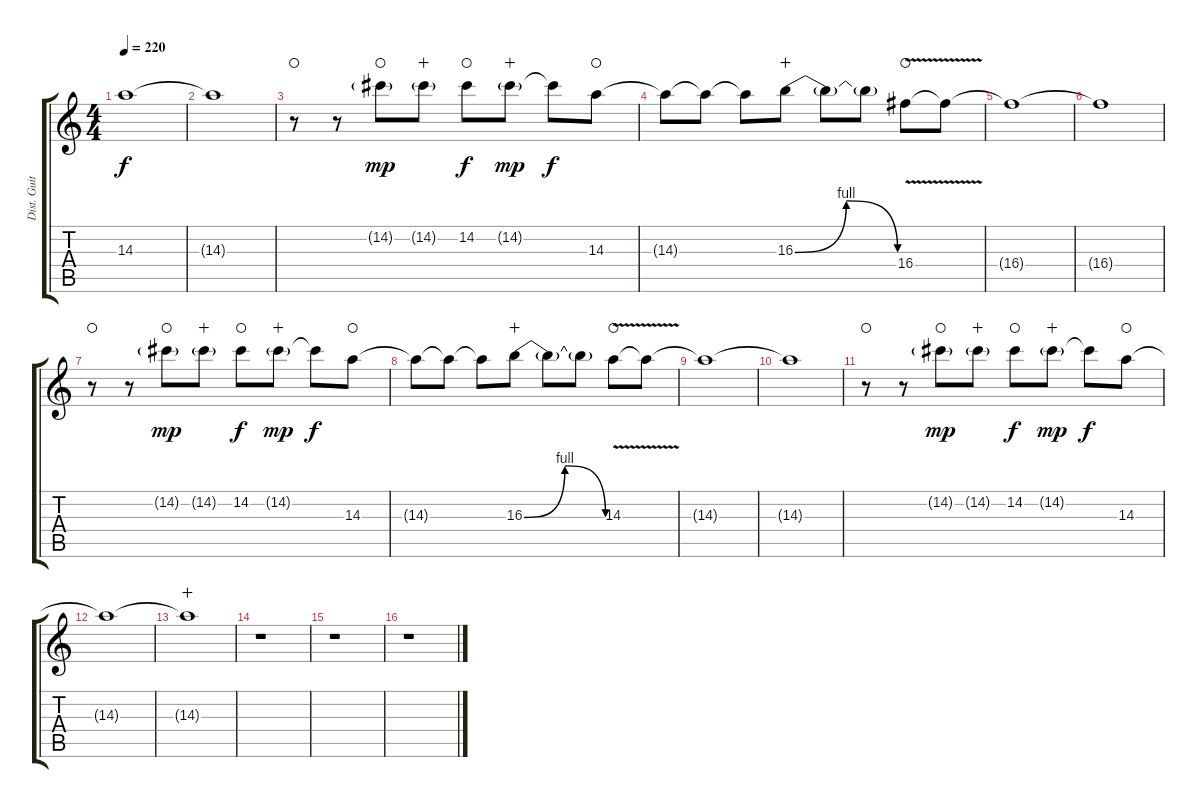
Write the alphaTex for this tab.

\track ("Dist. Guitar 1" "Dist. Guit") {instrument overdrivenguitar}
\staff {score tabs}
\tuning (E4 B3 G3 D3 A2 E2) {hide}
\ts (4 4)
\tempo 220
\clef g2
\ks c
14.3{t}.1{dy f} |
14.3{t}.1 |
r.8{waho} r.8 14.2{g}.8{dy mp waho} 14.2{g}.8{wahc} 14.2.8{dy f waho} 14.2{g}.8{dy mp wahc} 14.2{t}.8{dy f} 14.3.8{waho} |
14.3{t}.8 14.3{t}.8 14.3{t}.8 16.3{be (bendrelease 0 0 30 4 30 4 60 0)}.8{wahc} 16.3{t}.8 16.3{t}.8 16.4{v}.8{waho} 16.4{t}.8 |
16.4{t}.1 |
16.4{t}.1 |
r.8{waho} r.8 14.2{g}.8{dy mp waho} 14.2{g}.8{wahc} 14.2.8{dy f waho} 14.2{g}.8{dy mp wahc} 14.2{t}.8{dy f} 14.3.8{waho} |
14.3{t}.8 14.3{t}.8 14.3{t}.8 16.3{be (bendrelease 0 0 30 4 30 4 60 0)}.8{wahc} 16.3{t}.8 16.3{t}.8 14.3{v}.8{waho} 14.3{t}.8 |
14.3{t}.1 |
14.3{t}.1 |
r.8{waho} r.8 14.2{g}.8{dy mp volume 0 waho} 14.2{g}.8{wahc} 14.2.8{dy f waho} 14.2{g}.8{dy mp wahc} 14.2{t}.8{dy f} 14.3.8{waho} |
14.3{t}.1 |
14.3{t}.1{wahc} |
r.1{volume 16} |
r.1 |
r.1
